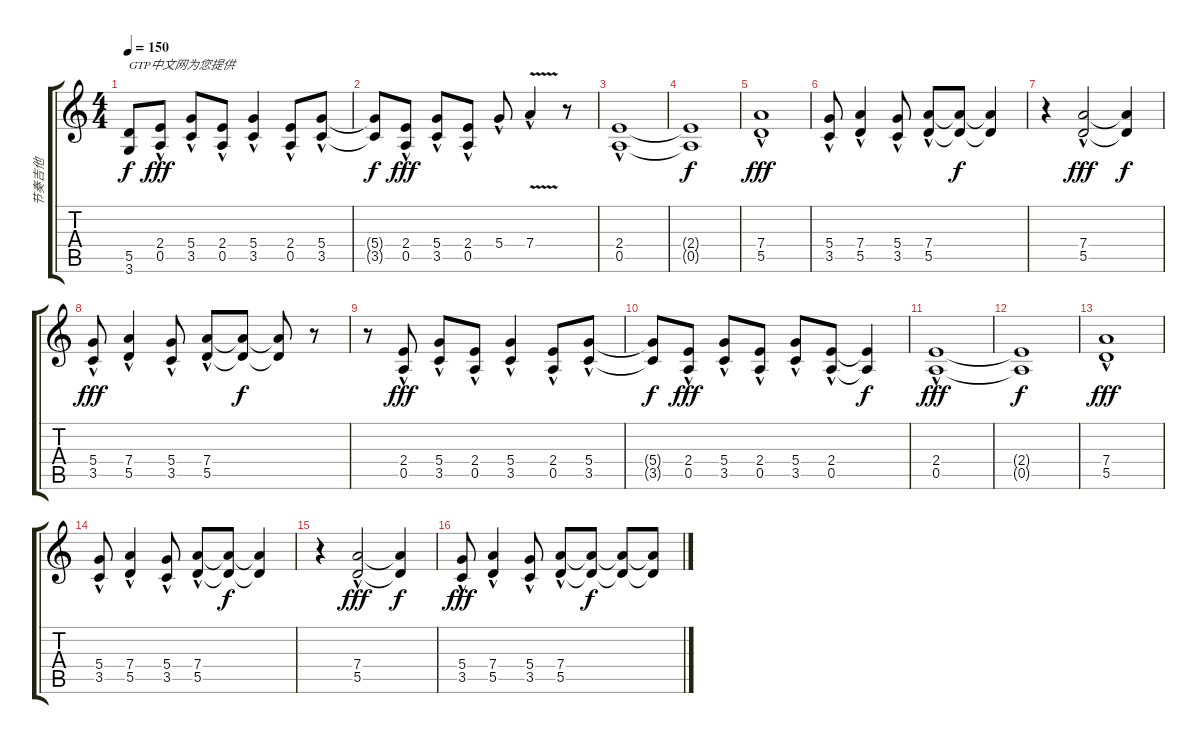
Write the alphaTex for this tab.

\track ("节奏吉他" "节奏吉他") {instrument distortionguitar}
\staff {score tabs}
\tuning (E4 B3 G3 D3 A2 E2) {hide}
\ts (4 4)
\tempo 150
\clef g2
\ks c
(5.5{t} 3.6{t}).8{txt "GTP中文网为您提供" dy f} (2.4 0.5{hac}).8{dy fff} (5.4 3.5{hac}).8 (2.4 0.5{hac}).8 (5.4 3.5{hac}).4 (2.4 0.5{hac}).8 (5.4 3.5{hac}).8 |
(5.4{t} 3.5{t}).8{dy f} (2.4 0.5{hac}).8{dy fff} (5.4 3.5{hac}).8 (2.4 0.5{hac}).8 5.4{hac}.8 7.4{v hac}.4 r.8 |
(2.4 0.5{hac}).1{volume 12} |
(2.4{t} 0.5{t}).1{dy f} |
(7.4 5.5{hac}).1{dy fff} |
(5.4 3.5{hac}).8 (7.4 5.5{hac}).4 (5.4 3.5{hac}).8 (7.4 5.5{hac}).8 (7.4{t} 5.5{t}).8{dy f} (7.4{t} 5.5{t}).4 |
r.4 (7.4 5.5{hac}).2{dy fff} (7.4{t} 5.5{t}).4{dy f} |
(5.4 3.5{hac}).8{dy fff} (7.4 5.5{hac}).4 (5.4 3.5{hac}).8 (7.4 5.5{hac}).8 (7.4{t} 5.5{t}).8{dy f} (7.4{t} 5.5{t}).8 r.8 |
r.8 (2.4 0.5{hac}).8{dy fff} (5.4 3.5{hac}).8 (2.4 0.5{hac}).8 (5.4 3.5{hac}).4 (2.4 0.5{hac}).8 (5.4 3.5{hac}).8 |
(5.4{t} 3.5{t}).8{dy f} (2.4 0.5{hac}).8{dy fff} (5.4 3.5{hac}).8 (2.4 0.5{hac}).8 (5.4 3.5{hac}).8 (2.4 0.5{hac}).8 (2.4{t} 0.5{t}).4{dy f} |
(2.4 0.5{hac}).1{dy fff} |
(2.4{t} 0.5{t}).1{dy f} |
(7.4 5.5{hac}).1{dy fff} |
(5.4 3.5{hac}).8 (7.4 5.5{hac}).4 (5.4 3.5{hac}).8 (7.4 5.5{hac}).8 (7.4{t} 5.5{t}).8{dy f} (7.4{t} 5.5{t}).4 |
r.4 (7.4 5.5{hac}).2{dy fff} (7.4{t} 5.5{t}).4{dy f} |
(5.4 3.5{hac}).8{dy fff} (7.4 5.5{hac}).4 (5.4 3.5{hac}).8 (7.4 5.5{hac}).8 (7.4{t} 5.5{t}).8{dy f} (7.4{t} 5.5{t}).8 (7.4{t} 5.5{t}).8
